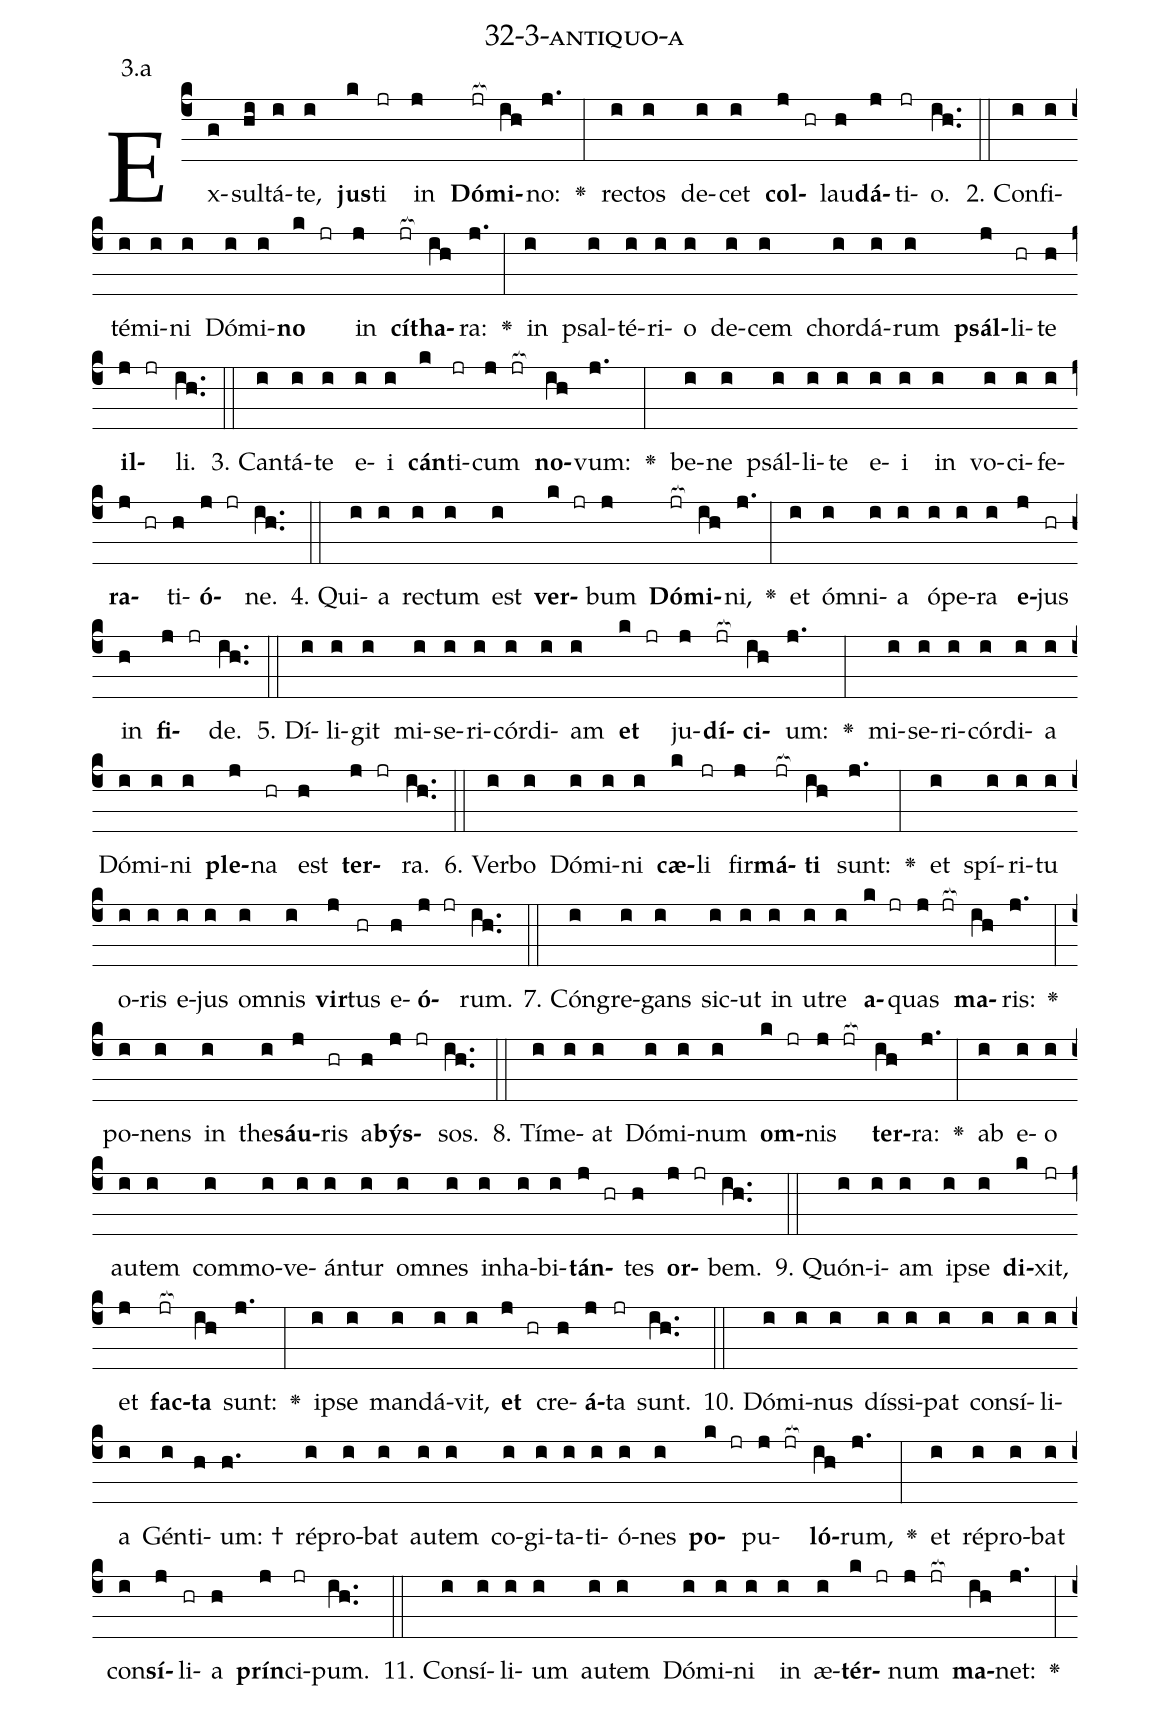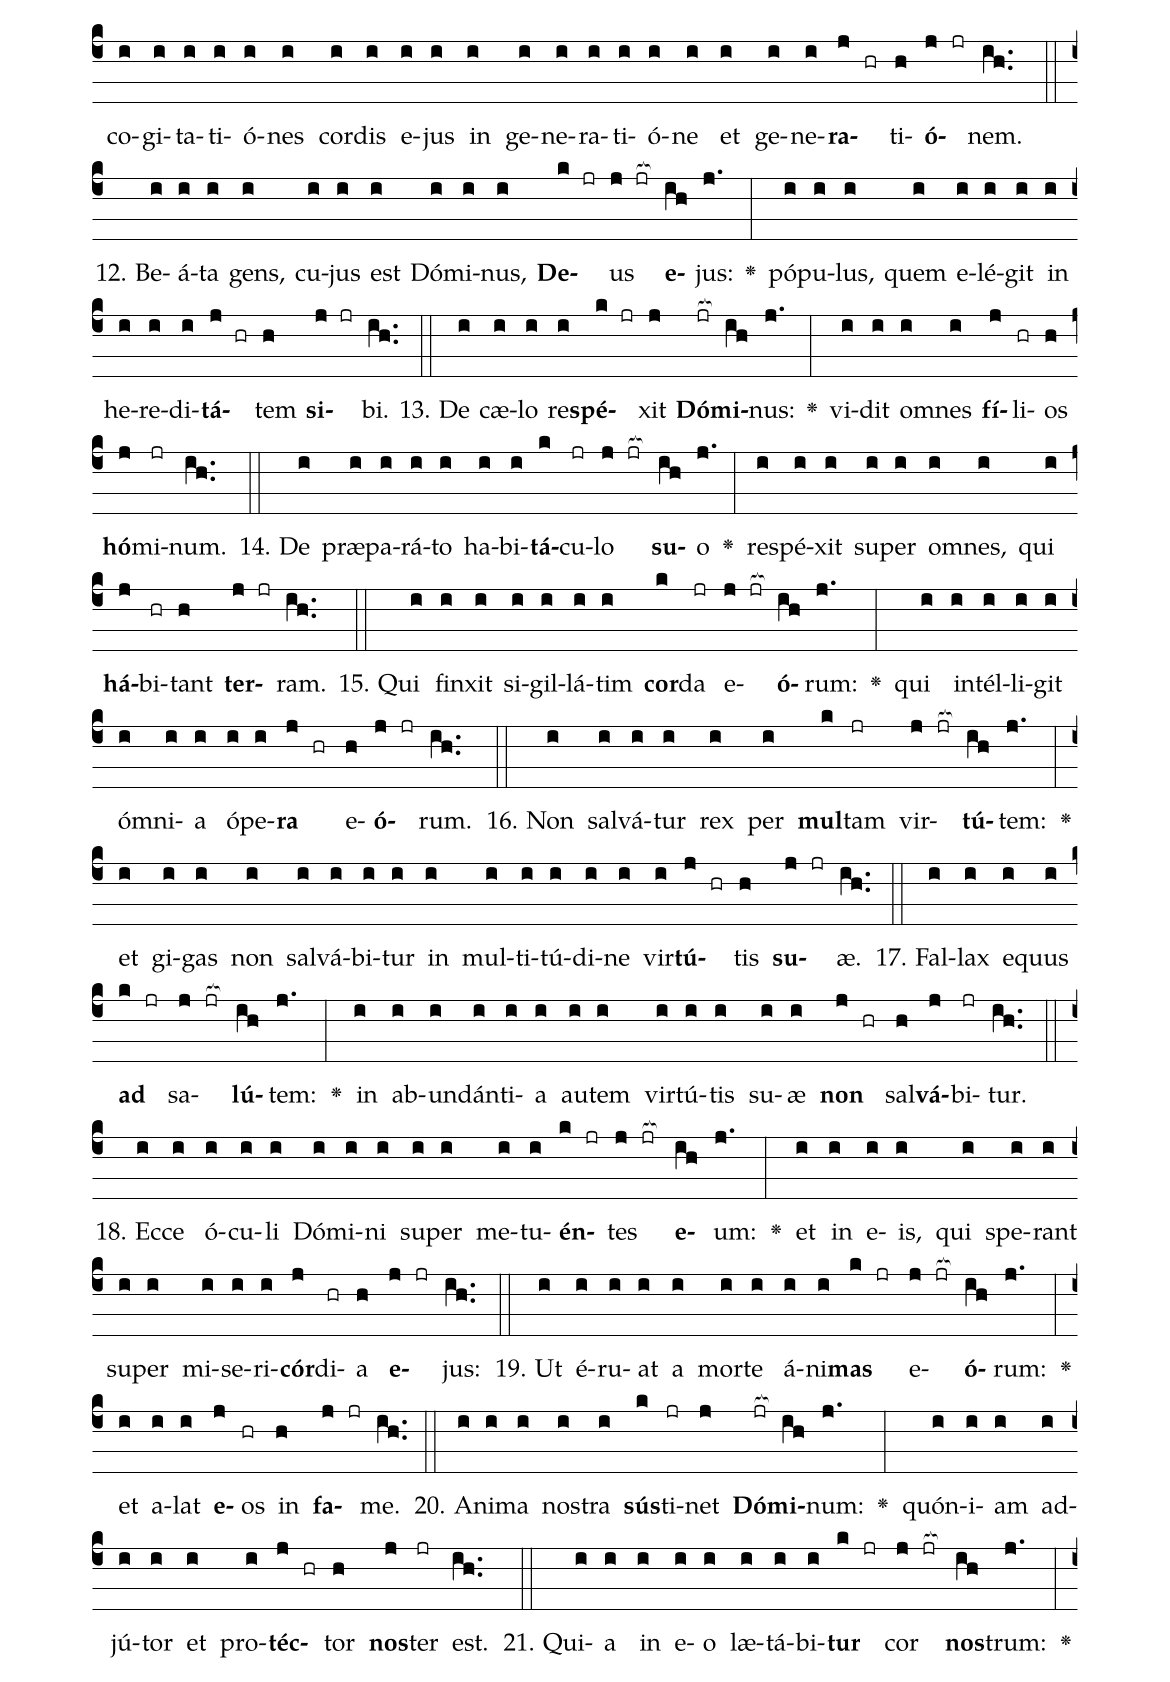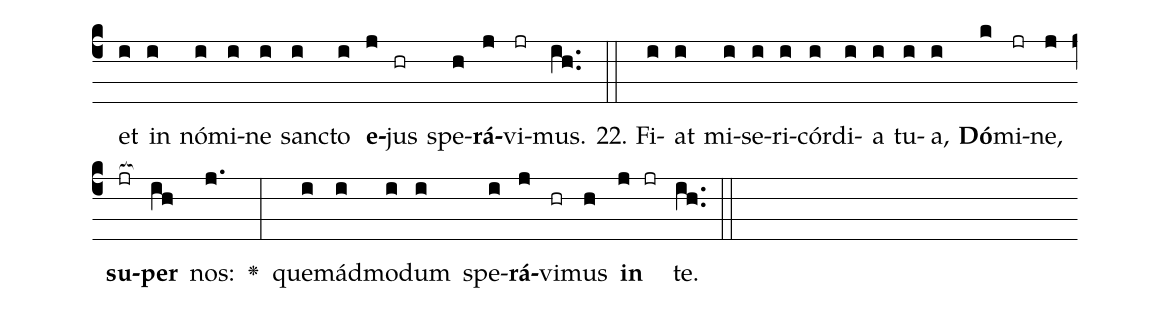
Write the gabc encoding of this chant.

name: 32-3-antiquo-a;
annotation: 3.a;
%%
(c4)Ex(g)sul(hi)tá(i)te,(i) <b>jus</b>(k)ti(jr) in(j) <b>Dó</b>(jr[ocb:1{])<b>mi</b>(ih[ocb:0}])no:(j.) <v>\greheightstar</v>(:) rec(i)tos(i) de(i)cet(i) <b>col</b>(j hr)lau(h)<b>dá</b>(j)ti(jr)o.(ih..) (::)
2. Con(i)fi(i)té(i)mi(i)ni(i) Dó(i)mi(i)<b>no</b>(k jr) in(j) <b>cí</b>(jr[ocb:1{])<b>tha</b>(ih[ocb:0}])ra:(j.) <v>\greheightstar</v>(:) in(i) psal(i)té(i)ri(i)o(i) de(i)cem(i) chor(i)dá(i)rum(i) <b>psál</b>(j)li(hr)te(h) <b>il</b>(j jr)li.(ih..) (::)
3. Can(i)tá(i)te(i) e(i)i(i) <b>cán</b>(k)ti(jr)cum(j jr[ocb:1{]) <b>no</b>(ih[ocb:0}])vum:(j.) <v>\greheightstar</v>(:) be(i)ne(i) psál(i)li(i)te(i) e(i)i(i) in(i) vo(i)ci(i)fe(i)<b>ra</b>(j hr)ti(h)<b>ó</b>(j jr)ne.(ih..) (::)
4. Qui(i)a(i) rec(i)tum(i) est(i) <b>ver</b>(k jr)bum(j) <b>Dó</b>(jr[ocb:1{])<b>mi</b>(ih[ocb:0}])ni,(j.) <v>\greheightstar</v>(:) et(i) óm(i)ni(i)a(i) ó(i)pe(i)ra(i) <b>e</b>(j)jus(hr) in(h) <b>fi</b>(j jr)de.(ih..) (::)
5. Dí(i)li(i)git(i) mi(i)se(i)ri(i)cór(i)di(i)am(i) <b>et</b>(k jr) ju(j)<b>dí</b>(jr[ocb:1{])<b>ci</b>(ih[ocb:0}])um:(j.) <v>\greheightstar</v>(:) mi(i)se(i)ri(i)cór(i)di(i)a(i) Dó(i)mi(i)ni(i) <b>ple</b>(j)na(hr) est(h) <b>ter</b>(j jr)ra.(ih..) (::)
6. Ver(i)bo(i) Dó(i)mi(i)ni(i) <b>cæ</b>(k)li(jr) fir(j)<b>má</b>(jr[ocb:1{])<b>ti</b>(ih[ocb:0}]) sunt:(j.) <v>\greheightstar</v>(:) et(i) spí(i)ri(i)tu(i) o(i)ris(i) e(i)jus(i) om(i)nis(i) <b>vir</b>(j)tus(hr) e(h)<b>ó</b>(j jr)rum.(ih..) (::)
7. Cón(i)gre(i)gans(i) sic(i)ut(i) in(i) u(i)tre(i) <b>a</b>(k jr)quas(j jr[ocb:1{]) <b>ma</b>(ih[ocb:0}])ris:(j.) <v>\greheightstar</v>(:) po(i)nens(i) in(i) the(i)<b>sáu</b>(j)ris(hr) a(h)<b>býs</b>(j jr)sos.(ih..) (::)
8. Tí(i)me(i)at(i) Dó(i)mi(i)num(i) <b>om</b>(k jr)nis(j jr[ocb:1{]) <b>ter</b>(ih[ocb:0}])ra:(j.) <v>\greheightstar</v>(:) ab(i) e(i)o(i) au(i)tem(i) com(i)mo(i)ve(i)án(i)tur(i) om(i)nes(i) in(i)ha(i)bi(i)<b>tán</b>(j hr)tes(h) <b>or</b>(j jr)bem.(ih..) (::)
9. Quón(i)i(i)am(i) ip(i)se(i) <b>di</b>(k)xit,(jr) et(j) <b>fac</b>(jr[ocb:1{])<b>ta</b>(ih[ocb:0}]) sunt:(j.) <v>\greheightstar</v>(:) ip(i)se(i) man(i)dá(i)vit,(i) <b>et</b>(j hr) cre(h)<b>á</b>(j)ta(jr) sunt.(ih..) (::)
10. Dó(i)mi(i)nus(i) dís(i)si(i)pat(i) con(i)sí(i)li(i)a(i) Gén(i)ti(h)um: †(h.) ré(i)pro(i)bat(i) au(i)tem(i) co(i)gi(i)ta(i)ti(i)ó(i)nes(i) <b>po</b>(k jr)pu(j jr[ocb:1{])<b>ló</b>(ih[ocb:0}])rum,(j.) <v>\greheightstar</v>(:) et(i) ré(i)pro(i)bat(i) con(i)<b>sí</b>(j)li(hr)a(h) <b>prín</b>(j)ci(jr)pum.(ih..) (::)
11. Con(i)sí(i)li(i)um(i) au(i)tem(i) Dó(i)mi(i)ni(i) in(i) æ(i)<b>tér</b>(k jr)num(j jr[ocb:1{]) <b>ma</b>(ih[ocb:0}])net:(j.) <v>\greheightstar</v>(:) co(i)gi(i)ta(i)ti(i)ó(i)nes(i) cor(i)dis(i) e(i)jus(i) in(i) ge(i)ne(i)ra(i)ti(i)ó(i)ne(i) et(i) ge(i)ne(i)<b>ra</b>(j hr)ti(h)<b>ó</b>(j jr)nem.(ih..) (::)
12. Be(i)á(i)ta(i) gens,(i) cu(i)jus(i) est(i) Dó(i)mi(i)nus,(i) <b>De</b>(k jr)us(j jr[ocb:1{]) <b>e</b>(ih[ocb:0}])jus:(j.) <v>\greheightstar</v>(:) pó(i)pu(i)lus,(i) quem(i) e(i)lé(i)git(i) in(i) he(i)re(i)di(i)<b>tá</b>(j hr)tem(h) <b>si</b>(j jr)bi.(ih..) (::)
13. De(i) cæ(i)lo(i) re(i)<b>spé</b>(k jr)xit(j) <b>Dó</b>(jr[ocb:1{])<b>mi</b>(ih[ocb:0}])nus:(j.) <v>\greheightstar</v>(:) vi(i)dit(i) om(i)nes(i) <b>fí</b>(j)li(hr)os(h) <b>hó</b>(j)mi(jr)num.(ih..) (::)
14. De(i) præ(i)pa(i)rá(i)to(i) ha(i)bi(i)<b>tá</b>(k)cu(jr)lo(j jr[ocb:1{]) <b>su</b>(ih[ocb:0}])o(j.) <v>\greheightstar</v>(:) re(i)spé(i)xit(i) su(i)per(i) om(i)nes,(i) qui(i) <b>há</b>(j)bi(hr)tant(h) <b>ter</b>(j jr)ram.(ih..) (::)
15. Qui(i) fin(i)xit(i) si(i)gil(i)lá(i)tim(i) <b>cor</b>(k)da(jr) e(j jr[ocb:1{])<b>ó</b>(ih[ocb:0}])rum:(j.) <v>\greheightstar</v>(:) qui(i) in(i)tél(i)li(i)git(i) óm(i)ni(i)a(i) ó(i)pe(i)<b>ra</b>(j hr) e(h)<b>ó</b>(j jr)rum.(ih..) (::)
16. Non(i) sal(i)vá(i)tur(i) rex(i) per(i) <b>mul</b>(k)tam(jr) vir(j jr[ocb:1{])<b>tú</b>(ih[ocb:0}])tem:(j.) <v>\greheightstar</v>(:) et(i) gi(i)gas(i) non(i) sal(i)vá(i)bi(i)tur(i) in(i) mul(i)ti(i)tú(i)di(i)ne(i) vir(i)<b>tú</b>(j hr)tis(h) <b>su</b>(j jr)æ.(ih..) (::)
17. Fal(i)lax(i) e(i)quus(i) <b>ad</b>(k jr) sa(j jr[ocb:1{])<b>lú</b>(ih[ocb:0}])tem:(j.) <v>\greheightstar</v>(:) in(i) ab(i)un(i)dán(i)ti(i)a(i) au(i)tem(i) vir(i)tú(i)tis(i) su(i)æ(i) <b>non</b>(j hr) sal(h)<b>vá</b>(j)bi(jr)tur.(ih..) (::)
18. Ec(i)ce(i) ó(i)cu(i)li(i) Dó(i)mi(i)ni(i) su(i)per(i) me(i)tu(i)<b>én</b>(k jr)tes(j jr[ocb:1{]) <b>e</b>(ih[ocb:0}])um:(j.) <v>\greheightstar</v>(:) et(i) in(i) e(i)is,(i) qui(i) spe(i)rant(i) su(i)per(i) mi(i)se(i)ri(i)<b>cór</b>(j)di(hr)a(h) <b>e</b>(j jr)jus:(ih..) (::)
19. Ut(i) é(i)ru(i)at(i) a(i) mor(i)te(i) á(i)ni(i)<b>mas</b>(k jr) e(j jr[ocb:1{])<b>ó</b>(ih[ocb:0}])rum:(j.) <v>\greheightstar</v>(:) et(i) a(i)lat(i) <b>e</b>(j)os(hr) in(h) <b>fa</b>(j jr)me.(ih..) (::)
20. A(i)ni(i)ma(i) nos(i)tra(i) <b>sús</b>(k)ti(jr)net(j) <b>Dó</b>(jr[ocb:1{])<b>mi</b>(ih[ocb:0}])num:(j.) <v>\greheightstar</v>(:) quón(i)i(i)am(i) ad(i)jú(i)tor(i) et(i) pro(i)<b>téc</b>(j hr)tor(h) <b>nos</b>(j)ter(jr) est.(ih..) (::)
21. Qui(i)a(i) in(i) e(i)o(i) læ(i)tá(i)bi(i)<b>tur</b>(k jr) cor(j jr[ocb:1{]) <b>nos</b>(ih[ocb:0}])trum:(j.) <v>\greheightstar</v>(:) et(i) in(i) nó(i)mi(i)ne(i) sanc(i)to(i) <b>e</b>(j)jus(hr) spe(h)<b>rá</b>(j)vi(jr)mus.(ih..) (::)
22. Fi(i)at(i) mi(i)se(i)ri(i)cór(i)di(i)a(i) tu(i)a,(i) <b>Dó</b>(k)mi(jr)ne,(j) <b>su</b>(jr[ocb:1{])<b>per</b>(ih[ocb:0}]) nos:(j.) <v>\greheightstar</v>(:) quem(i)ád(i)mo(i)dum(i) spe(i)<b>rá</b>(j)vi(hr)mus(h) <b>in</b>(j jr) te.(ih..) (::)
